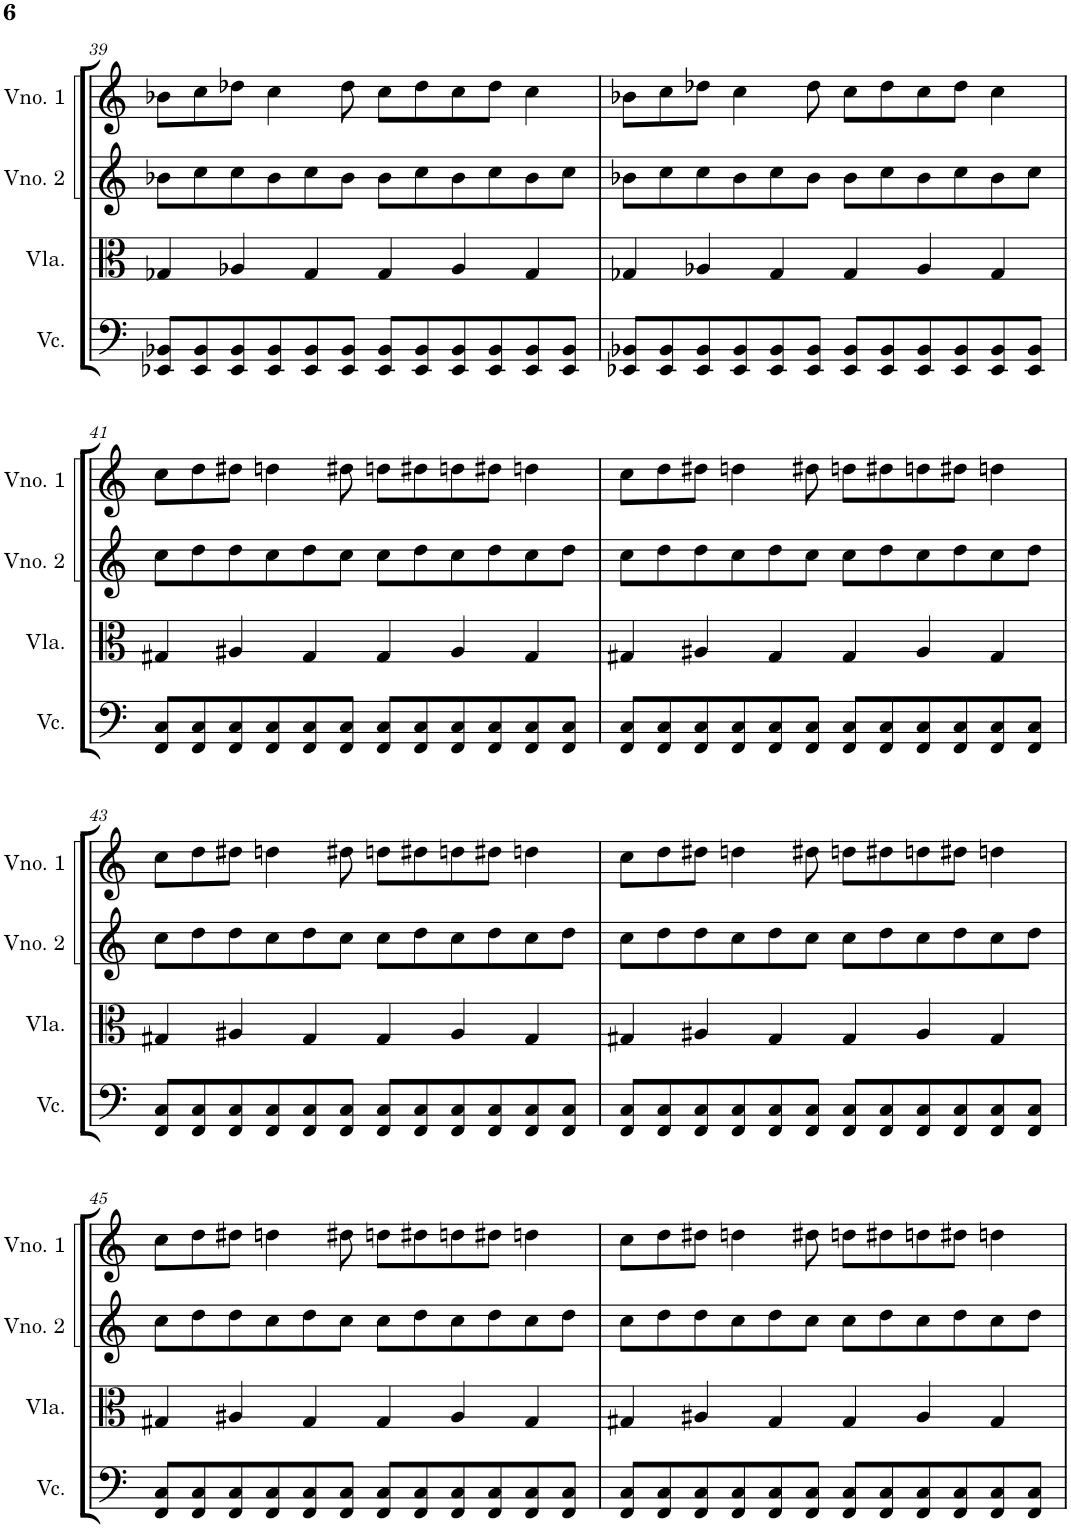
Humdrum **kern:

**kern	**kern	**kern	**kern
*part4	*part3	*part2	*part1
*staff4	*staff3	*staff2	*staff1
*I"Violoncelo	*I"Viola	*I"Violino 2	*I"Violino 1
*I'Vc.	*I'Vla.	*I'Vno. 2	*I'Vno. 1
!!LO:PB:g=z
*clefF4	*clefC3	*clefG2	*clefG2
*k[]	*k[]	*k[]	*k[]
*M6/4	*M6/4	*M6/4	*M6/4
=39	=39	=39	=39
8EE-X/ 8BB-X/L	4G-X/	8b-X\L	8b-X\L
8EE-/ 8BB-/	.	8cc\	8cc\
8EE-/ 8BB-/	4A-X/	8cc\	8dd-X\J
8EE-/ 8BB-/	.	8b-\	4cc\
8EE-/ 8BB-/	4G-/	8cc\	.
8EE-/ 8BB-/J	.	8b-\J	8dd-\
8EE-/ 8BB-/L	4G-/	8b-\L	8cc\L
8EE-/ 8BB-/	.	8cc\	8dd-\
8EE-/ 8BB-/	4A-/	8b-\	8cc\
8EE-/ 8BB-/	.	8cc\	8dd-\J
8EE-/ 8BB-/	4G-/	8b-\	4cc\
8EE-/ 8BB-/J	.	8cc\J	.
=40	=40	=40	=40
8EE-X/ 8BB-X/L	4G-X/	8b-X\L	8b-X\L
8EE-/ 8BB-/	.	8cc\	8cc\
8EE-/ 8BB-/	4A-X/	8cc\	8dd-X\J
8EE-/ 8BB-/	.	8b-\	4cc\
8EE-/ 8BB-/	4G-/	8cc\	.
8EE-/ 8BB-/J	.	8b-\J	8dd-\
8EE-/ 8BB-/L	4G-/	8b-\L	8cc\L
8EE-/ 8BB-/	.	8cc\	8dd-\
8EE-/ 8BB-/	4A-/	8b-\	8cc\
8EE-/ 8BB-/	.	8cc\	8dd-\J
8EE-/ 8BB-/	4G-/	8b-\	4cc\
8EE-/ 8BB-/J	.	8cc\J	.
!!LO:LB:g=z
=41	=41	=41	=41
8FF/ 8C/L	4G#X/	8cc\L	8cc\L
8FF/ 8C/	.	8dd\	8dd\
8FF/ 8C/	4A#X/	8dd\	8dd#X\J
8FF/ 8C/	.	8cc\	4ddn\
8FF/ 8C/	4G#/	8dd\	.
8FF/ 8C/J	.	8cc\J	8dd#X\
8FF/ 8C/L	4G#/	8cc\L	8ddn\L
8FF/ 8C/	.	8dd\	8dd#X\
8FF/ 8C/	4A#/	8cc\	8ddn\
8FF/ 8C/	.	8dd\	8dd#X\J
8FF/ 8C/	4G#/	8cc\	4ddn\
8FF/ 8C/J	.	8dd\J	.
=42	=42	=42	=42
8FF/ 8C/L	4G#X/	8cc\L	8cc\L
8FF/ 8C/	.	8dd\	8dd\
8FF/ 8C/	4A#X/	8dd\	8dd#X\J
8FF/ 8C/	.	8cc\	4ddn\
8FF/ 8C/	4G#/	8dd\	.
8FF/ 8C/J	.	8cc\J	8dd#X\
8FF/ 8C/L	4G#/	8cc\L	8ddn\L
8FF/ 8C/	.	8dd\	8dd#X\
8FF/ 8C/	4A#/	8cc\	8ddn\
8FF/ 8C/	.	8dd\	8dd#X\J
8FF/ 8C/	4G#/	8cc\	4ddn\
8FF/ 8C/J	.	8dd\J	.
!!LO:LB:g=z
=43	=43	=43	=43
8FF/ 8C/L	4G#X/	8cc\L	8cc\L
8FF/ 8C/	.	8dd\	8dd\
8FF/ 8C/	4A#X/	8dd\	8dd#X\J
8FF/ 8C/	.	8cc\	4ddn\
8FF/ 8C/	4G#/	8dd\	.
8FF/ 8C/J	.	8cc\J	8dd#X\
8FF/ 8C/L	4G#/	8cc\L	8ddn\L
8FF/ 8C/	.	8dd\	8dd#X\
8FF/ 8C/	4A#/	8cc\	8ddn\
8FF/ 8C/	.	8dd\	8dd#X\J
8FF/ 8C/	4G#/	8cc\	4ddn\
8FF/ 8C/J	.	8dd\J	.
=44	=44	=44	=44
8FF/ 8C/L	4G#X/	8cc\L	8cc\L
8FF/ 8C/	.	8dd\	8dd\
8FF/ 8C/	4A#X/	8dd\	8dd#X\J
8FF/ 8C/	.	8cc\	4ddn\
8FF/ 8C/	4G#/	8dd\	.
8FF/ 8C/J	.	8cc\J	8dd#X\
8FF/ 8C/L	4G#/	8cc\L	8ddn\L
8FF/ 8C/	.	8dd\	8dd#X\
8FF/ 8C/	4A#/	8cc\	8ddn\
8FF/ 8C/	.	8dd\	8dd#X\J
8FF/ 8C/	4G#/	8cc\	4ddn\
8FF/ 8C/J	.	8dd\J	.
!!LO:LB:g=z
=45	=45	=45	=45
8FF/ 8C/L	4G#X/	8cc\L	8cc\L
8FF/ 8C/	.	8dd\	8dd\
8FF/ 8C/	4A#X/	8dd\	8dd#X\J
8FF/ 8C/	.	8cc\	4ddn\
8FF/ 8C/	4G#/	8dd\	.
8FF/ 8C/J	.	8cc\J	8dd#X\
8FF/ 8C/L	4G#/	8cc\L	8ddn\L
8FF/ 8C/	.	8dd\	8dd#X\
8FF/ 8C/	4A#/	8cc\	8ddn\
8FF/ 8C/	.	8dd\	8dd#X\J
8FF/ 8C/	4G#/	8cc\	4ddn\
8FF/ 8C/J	.	8dd\J	.
=46	=46	=46	=46
8FF/ 8C/L	4G#X/	8cc\L	8cc\L
8FF/ 8C/	.	8dd\	8dd\
8FF/ 8C/	4A#X/	8dd\	8dd#X\J
8FF/ 8C/	.	8cc\	4ddn\
8FF/ 8C/	4G#/	8dd\	.
8FF/ 8C/J	.	8cc\J	8dd#X\
8FF/ 8C/L	4G#/	8cc\L	8ddn\L
8FF/ 8C/	.	8dd\	8dd#X\
8FF/ 8C/	4A#/	8cc\	8ddn\
8FF/ 8C/	.	8dd\	8dd#X\J
8FF/ 8C/	4G#/	8cc\	4ddn\
8FF/ 8C/J	.	8dd\J	.
=	=	=	=
*-	*-	*-	*-
